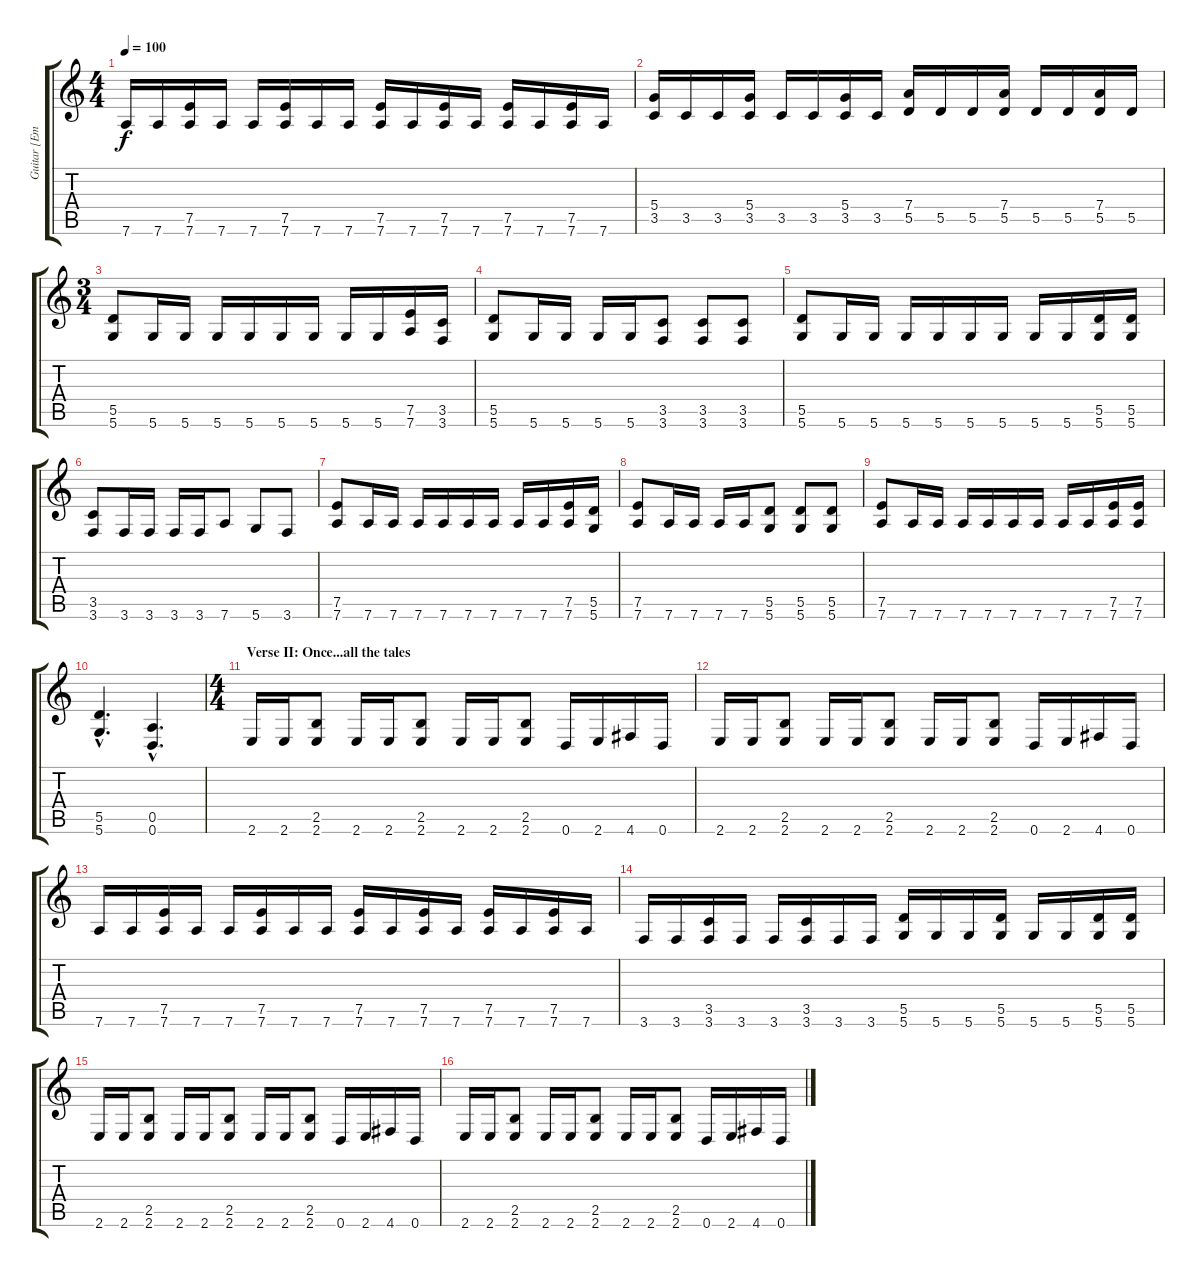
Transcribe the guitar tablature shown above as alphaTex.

\track ("Guitar [Emppu]" "Guitar [Em") {instrument distortionguitar}
\staff {score tabs}
\tuning (E4 B3 G3 D3 A2 D2) {hide}
\ts (4 4)
\tempo 100
\clef g2
\ks c
7.6.16{dy f} 7.6.16 (7.5 7.6).16 7.6.16 7.6.16 (7.5 7.6).16 7.6.16 7.6.16 (7.5 7.6).16 7.6.16 (7.5 7.6).16 7.6.16 (7.5 7.6).16 7.6.16 (7.5 7.6).16 7.6.16 |
(5.4 3.5).16 3.5.16 3.5.16 (5.4 3.5).16 3.5.16 3.5.16 (5.4 3.5).16 3.5.16 (7.4 5.5).16 5.5.16 5.5.16 (7.4 5.5).16 5.5.16 5.5.16 (7.4 5.5).16 5.5.16 |
\ts (3 4)
(5.5 5.6).8 5.6.16 5.6.16 5.6.16 5.6.16 5.6.16 5.6.16 5.6.16 5.6.16 (7.5 7.6).16 (3.5 3.6).16 |
(5.5 5.6).8 5.6.16 5.6.16 5.6.16 5.6.16 (3.5 3.6).8 (3.5 3.6).8 (3.5 3.6).8 |
(5.5 5.6).8 5.6.16 5.6.16 5.6.16 5.6.16 5.6.16 5.6.16 5.6.16 5.6.16 (5.5 5.6).16 (5.5 5.6).16 |
(3.5 3.6).8 3.6.16 3.6.16 3.6.16 3.6.16 7.6.8 5.6.8 3.6.8 |
(7.5 7.6).8 7.6.16 7.6.16 7.6.16 7.6.16 7.6.16 7.6.16 7.6.16 7.6.16 (7.5 7.6).16 (5.5 5.6).16 |
(7.5 7.6).8 7.6.16 7.6.16 7.6.16 7.6.16 (5.5 5.6).8 (5.5 5.6).8 (5.5 5.6).8 |
(7.5 7.6).8 7.6.16 7.6.16 7.6.16 7.6.16 7.6.16 7.6.16 7.6.16 7.6.16 (7.5 7.6).16 (7.5 7.6).16 |
(5.5{hac} 5.6{hac}).4{d} (0.5{hac} 0.6{hac}).4{d} |
\ts (4 4)
\section ("" "Verse II: Once...all the tales")
2.6.16 2.6.16 (2.5 2.6).8 2.6.16 2.6.16 (2.5 2.6).8 2.6.16 2.6.16 (2.5 2.6).8 0.6.16 2.6.16 4.6.16 0.6.16 |
2.6.16 2.6.16 (2.5 2.6).8 2.6.16 2.6.16 (2.5 2.6).8 2.6.16 2.6.16 (2.5 2.6).8 0.6.16 2.6.16 4.6.16 0.6.16 |
7.6.16 7.6.16 (7.5 7.6).16 7.6.16 7.6.16 (7.5 7.6).16 7.6.16 7.6.16 (7.5 7.6).16 7.6.16 (7.5 7.6).16 7.6.16 (7.5 7.6).16 7.6.16 (7.5 7.6).16 7.6.16 |
3.6.16 3.6.16 (3.5 3.6).16 3.6.16 3.6.16 (3.5 3.6).16 3.6.16 3.6.16 (5.5 5.6).16 5.6.16 5.6.16 (5.5 5.6).16 5.6.16 5.6.16 (5.5 5.6).16 (5.5 5.6).16 |
2.6.16 2.6.16 (2.5 2.6).8 2.6.16 2.6.16 (2.5 2.6).8 2.6.16 2.6.16 (2.5 2.6).8 0.6.16 2.6.16 4.6.16 0.6.16 |
2.6.16 2.6.16 (2.5 2.6).8 2.6.16 2.6.16 (2.5 2.6).8 2.6.16 2.6.16 (2.5 2.6).8 0.6.16 2.6.16 4.6.16 0.6.16
